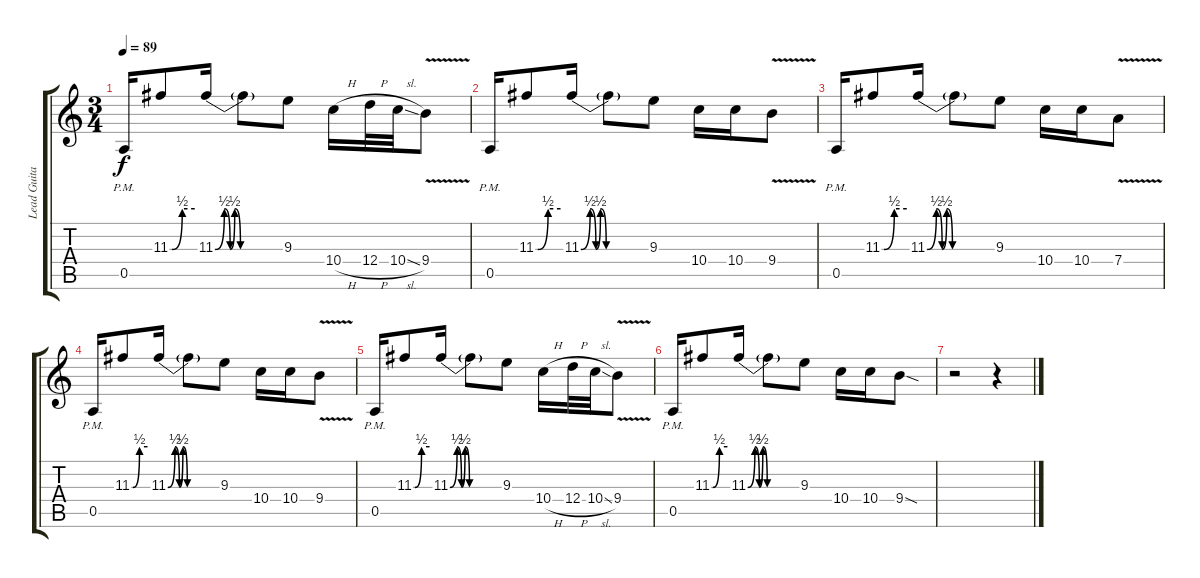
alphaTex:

\track ("Lead Guitar 1 (Distortion)" "Lead Guita") {instrument overdrivenguitar}
\staff {score tabs}
\tuning (E4 B3 G3 D3 A2 E2) {hide}
\ts (3 4)
\tempo 89
\clef g2
\ks c
0.5{pm}.16{dy f} 11.3{be (custom 0 0 5 0 30 2 60 2)}.8 11.3{be (custom 0 0 8 2 13 0 17 2 22 0 60 0)}.16 11.3{t}.8 9.3.8 10.4{h}.16 12.4{h}.32 10.4{sl}.32 9.4{v}.8 |
0.5{pm}.16 11.3{be (custom 0 0 5 0 30 2 60 2)}.8 11.3{be (custom 0 0 8 2 13 0 17 2 22 0 60 0)}.16 11.3{t}.8 9.3.8 10.4.16 10.4.16 9.4{v}.8 |
0.5{pm}.16 11.3{be (custom 0 0 5 0 30 2 60 2)}.8 11.3{be (custom 0 0 8 2 13 0 17 2 22 0 60 0)}.16 11.3{t}.8 9.3.8 10.4.16 10.4.16 7.4{v}.8 |
0.5{pm}.16 11.3{be (custom 0 0 5 0 30 2 60 2)}.8 11.3{be (custom 0 0 8 2 13 0 17 2 22 0 60 0)}.16 11.3{t}.8 9.3.8 10.4.16 10.4.16 9.4{v}.8 |
0.5{pm}.16 11.3{be (custom 0 0 5 0 30 2 60 2)}.8 11.3{be (custom 0 0 8 2 13 0 17 2 22 0 60 0)}.16 11.3{t}.8 9.3.8 10.4{h}.16 12.4{h}.32 10.4{sl}.32 9.4{v}.8 |
0.5{pm}.16 11.3{be (custom 0 0 5 0 30 2 60 2)}.8 11.3{be (custom 0 0 8 2 13 0 17 2 22 0 60 0)}.16 11.3{t}.8 9.3.8 10.4.16 10.4.16 9.4{sod}.8 |
r.2 r.4
